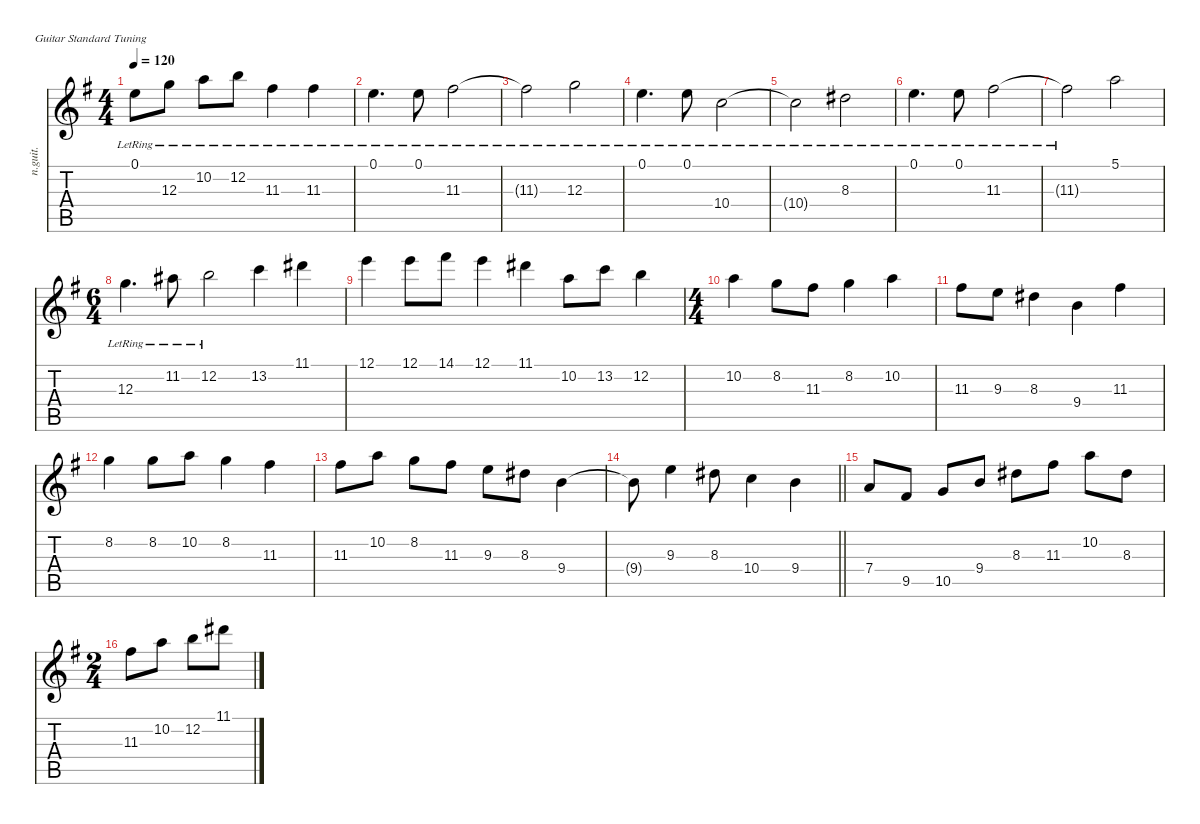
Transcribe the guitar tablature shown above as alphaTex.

\defaultSystemsLayout 4
\hideDynamics
\bracketExtendMode nobrackets
\track ("Guitar 1" "n.guit.") {instrument acousticguitarnylon}
\staff {score tabs}
\tuning (E4 B3 G3 D3 A2 E2)
\ts (4 4)
\tempo 120
\clef g2
\ks eminor
0.1{lr t acc forcenatural}.8{dy f beam Down} 12.3{lr acc forcenatural}.8{beam Down} 10.2{lr acc forcenatural}.8{beam Down} 12.2{lr acc forcenatural}.8{beam Down} 11.3{lr acc #}.4{beam Down} 11.3{lr acc #}.4{beam Down} |
0.1{lr acc forcenatural}.4{d beam Down} 0.1{lr acc forcenatural}.8{beam Down} 11.3{lr acc #}.2{beam Down} |
11.3{lr t acc #}.2{beam Down} 12.3{lr acc forcenatural}.2{beam Down} |
0.1{lr acc forcenatural}.4{d beam Down} 0.1{lr acc forcenatural}.8{beam Down} 10.4{lr acc forcenatural}.2{beam Down} |
10.4{lr t acc forcenatural}.2{beam Down} 8.3{lr acc #}.2{beam Down} |
0.1{lr acc forcenatural}.4{d beam Down} 0.1{lr acc forcenatural}.8{beam Down} 11.3{lr acc #}.2{beam Down} |
11.3{lr t acc #}.2{beam Down} 5.1{acc forcenatural}.2{beam Down} |
\ts (6 4)
\beaming (8 6 6)
12.3{lr acc forcenatural}.4{d beam Down} 11.2{lr acc #}.8{beam Down} 12.2{lr acc forcenatural}.2{beam Down} 13.2{acc forcenatural}.4{beam Down} 11.1{acc #}.4{beam Down} |
12.1{acc forcenatural}.4{beam Down} 12.1{acc forcenatural}.8{beam Down} 14.1{acc #}.8{beam Down} 12.1{acc forcenatural}.4{beam Down} 11.1{acc #}.4{beam Down} 10.2{acc forcenatural}.8{beam Down} 13.2{acc forcenatural}.8{beam Down} 12.2{acc forcenatural}.4{beam Down} |
\ts (4 4)
\beaming (8 2 2 2 2)
10.2{acc forcenatural}.4{beam Down} 8.2{acc forcenatural}.8{beam Down} 11.3{acc #}.8{beam Down} 8.2{acc forcenatural}.4{beam Down} 10.2{acc forcenatural}.4{beam Down} |
11.3{acc #}.8{beam Down} 9.3{acc forcenatural}.8{beam Down} 8.3{acc #}.4{beam Down} 9.4{acc forcenatural}.4{beam Down} 11.3{acc #}.4{beam Down} |
8.2{acc forcenatural}.4{beam Down} 8.2{acc forcenatural}.8{beam Down} 10.2{acc forcenatural}.8{beam Down} 8.2{acc forcenatural}.4{beam Down} 11.3{acc #}.4{beam Down} |
11.3{acc #}.8{beam Down} 10.2{acc forcenatural}.8{beam Down} 8.2{acc forcenatural}.8{beam Down} 11.3{acc #}.8{beam Down} 9.3{acc forcenatural}.8{beam Down} 8.3{acc #}.8{beam Down} 9.4{acc forcenatural}.4{beam Down} |
\barLineRight lightlight
9.4{t acc forcenatural}.8{beam Down} 9.3{acc forcenatural}.4{beam Down} 8.3{acc #}.8{beam Down} 10.4{acc forcenatural}.4{beam Down} 9.4{acc forcenatural}.4{beam Down} |
7.4{acc forcenatural}.8{beam Up} 9.5{acc #}.8{beam Up} 10.5{acc forcenatural}.8{beam Up} 9.4{acc forcenatural}.8{beam Up} 8.3{acc #}.8{beam Down} 11.3{acc #}.8{beam Down} 10.2{acc forcenatural}.8{beam Down} 8.3{acc #}.8{beam Down} |
\ts (2 4)
\beaming (8 2 2)
11.3{acc #}.8{beam Down} 10.2{acc forcenatural}.8{beam Down} 12.2{acc forcenatural}.8{beam Down} 11.1{acc #}.8{beam Down}
